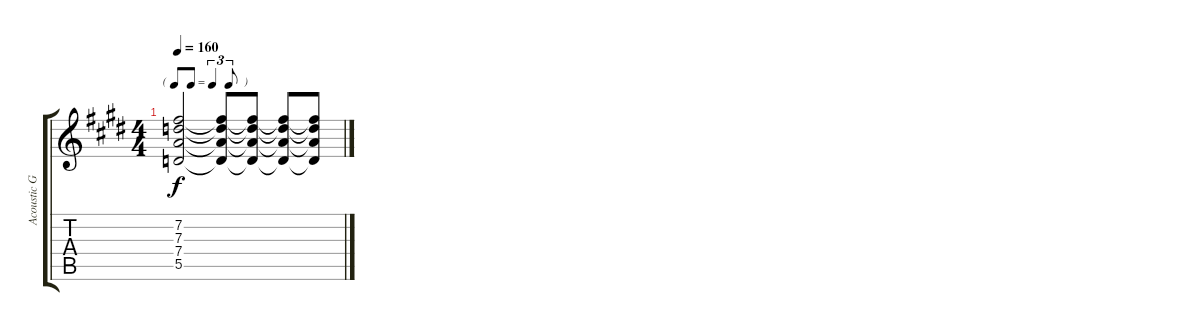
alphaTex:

\track ("Acoustic Guitar" "Acoustic G") {instrument acousticguitarsteel}
\staff {score tabs}
\tuning (E4 B3 G3 D3 A2 E2) {hide}
\ts (4 4)
\tf triplet8th
\tempo 160
\clef g2
\ks e
(7.2{t} 7.3{t} 7.4{t} 5.5{t}).2{dy f} (7.2{t} 7.3{t} 7.4{t} 5.5{t}).8{volume 6} (7.2{t} 7.3{t} 7.4{t} 5.5{t}).8{volume 5} (7.2{t} 7.3{t} 7.4{t} 5.5{t}).8{volume 4} (7.2{t} 7.3{t} 7.4{t} 5.5{t}).8{volume 3}
